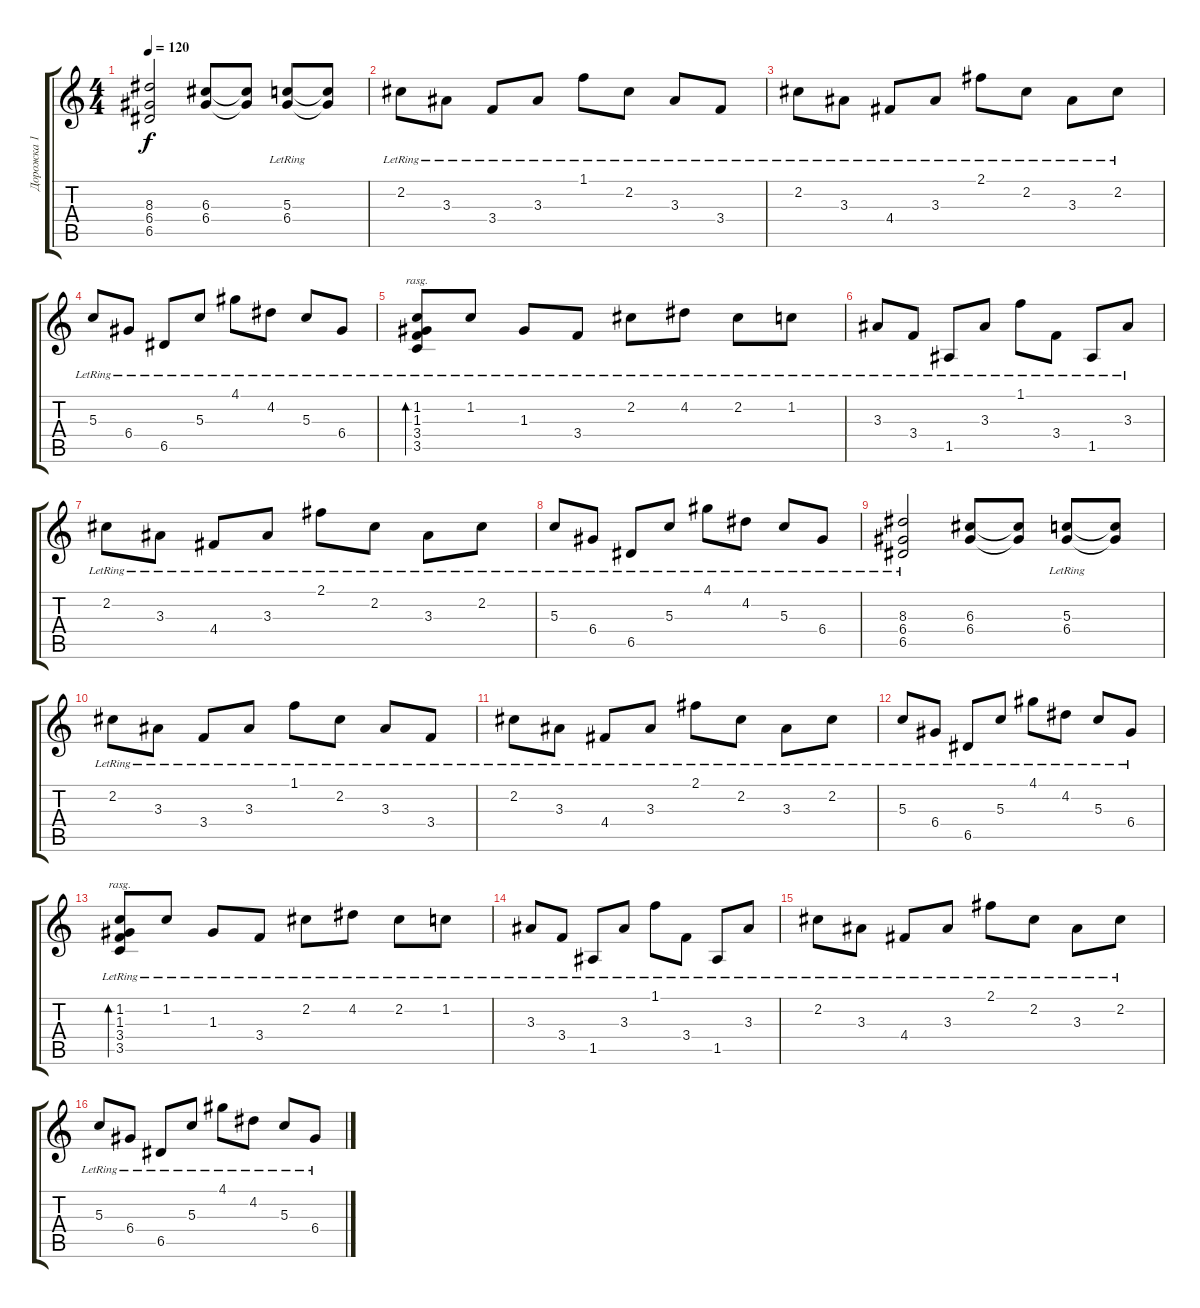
\track ("Дорожка 1" "Дорожка 1") {instrument acousticguitarsteel}
\staff {score tabs}
\tuning (E4 B3 G3 D3 A2 E2) {hide}
\ts (4 4)
\tempo 120
\clef g2
\ks c
(8.3{t} 6.4{t} 6.5{t}).2{dy f} (6.3 6.4).8 (6.3{t} 6.4{t}).8 (5.3{lr} 6.4{lr}).8 (5.3{t} 6.4{t}).8 |
2.2{lr}.8 3.3{lr}.8 3.4{lr}.8 3.3{lr}.8 1.1{lr}.8 2.2{lr}.8 3.3{lr}.8 3.4{lr}.8 |
2.2{lr}.8 3.3{lr}.8 4.4{lr}.8 3.3{lr}.8 2.1{lr}.8 2.2{lr}.8 3.3{lr}.8 2.2{lr}.8 |
5.3{lr}.8 6.4{lr}.8 6.5{lr}.8 5.3{lr}.8 4.1{lr}.8 4.2{lr}.8 5.3{lr}.8 6.4{lr}.8 |
(1.2{lr} 1.3{lr} 3.4{lr} 3.5{lr}).8{bd 480 rasg ii} 1.2{lr}.8 1.3{lr}.8 3.4{lr}.8 2.2{lr}.8 4.2{lr}.8 2.2{lr}.8 1.2{lr}.8 |
3.3{lr}.8 3.4{lr}.8 1.5{lr}.8 3.3{lr}.8 1.1{lr}.8 3.4{lr}.8 1.5{lr}.8 3.3{lr}.8 |
2.2{lr}.8 3.3{lr}.8 4.4{lr}.8 3.3{lr}.8 2.1{lr}.8 2.2{lr}.8 3.3{lr}.8 2.2{lr}.8 |
5.3{lr}.8 6.4{lr}.8 6.5{lr}.8 5.3{lr}.8 4.1{lr}.8 4.2{lr}.8 5.3{lr}.8 6.4{lr}.8 |
(8.3{lr} 6.4 6.5{lr}).2 (6.3 6.4).8 (6.3{t} 6.4{t}).8 (5.3{lr} 6.4{lr}).8 (5.3{t} 6.4{t}).8 |
2.2{lr}.8 3.3{lr}.8 3.4{lr}.8 3.3{lr}.8 1.1{lr}.8 2.2{lr}.8 3.3{lr}.8 3.4{lr}.8 |
2.2{lr}.8 3.3{lr}.8 4.4{lr}.8 3.3{lr}.8 2.1{lr}.8 2.2{lr}.8 3.3{lr}.8 2.2{lr}.8 |
5.3{lr}.8 6.4{lr}.8 6.5{lr}.8 5.3{lr}.8 4.1{lr}.8 4.2{lr}.8 5.3{lr}.8 6.4{lr}.8 |
(1.2{lr} 1.3{lr} 3.4{lr} 3.5{lr}).8{bd 480 rasg ii} 1.2{lr}.8 1.3{lr}.8 3.4{lr}.8 2.2{lr}.8 4.2{lr}.8 2.2{lr}.8 1.2{lr}.8 |
3.3{lr}.8 3.4{lr}.8 1.5{lr}.8 3.3{lr}.8 1.1{lr}.8 3.4{lr}.8 1.5{lr}.8 3.3{lr}.8 |
2.2{lr}.8 3.3{lr}.8 4.4{lr}.8 3.3{lr}.8 2.1{lr}.8 2.2{lr}.8 3.3{lr}.8 2.2{lr}.8 |
5.3{lr}.8 6.4{lr}.8 6.5{lr}.8 5.3{lr}.8 4.1{lr}.8 4.2{lr}.8 5.3{lr}.8 6.4{lr}.8
